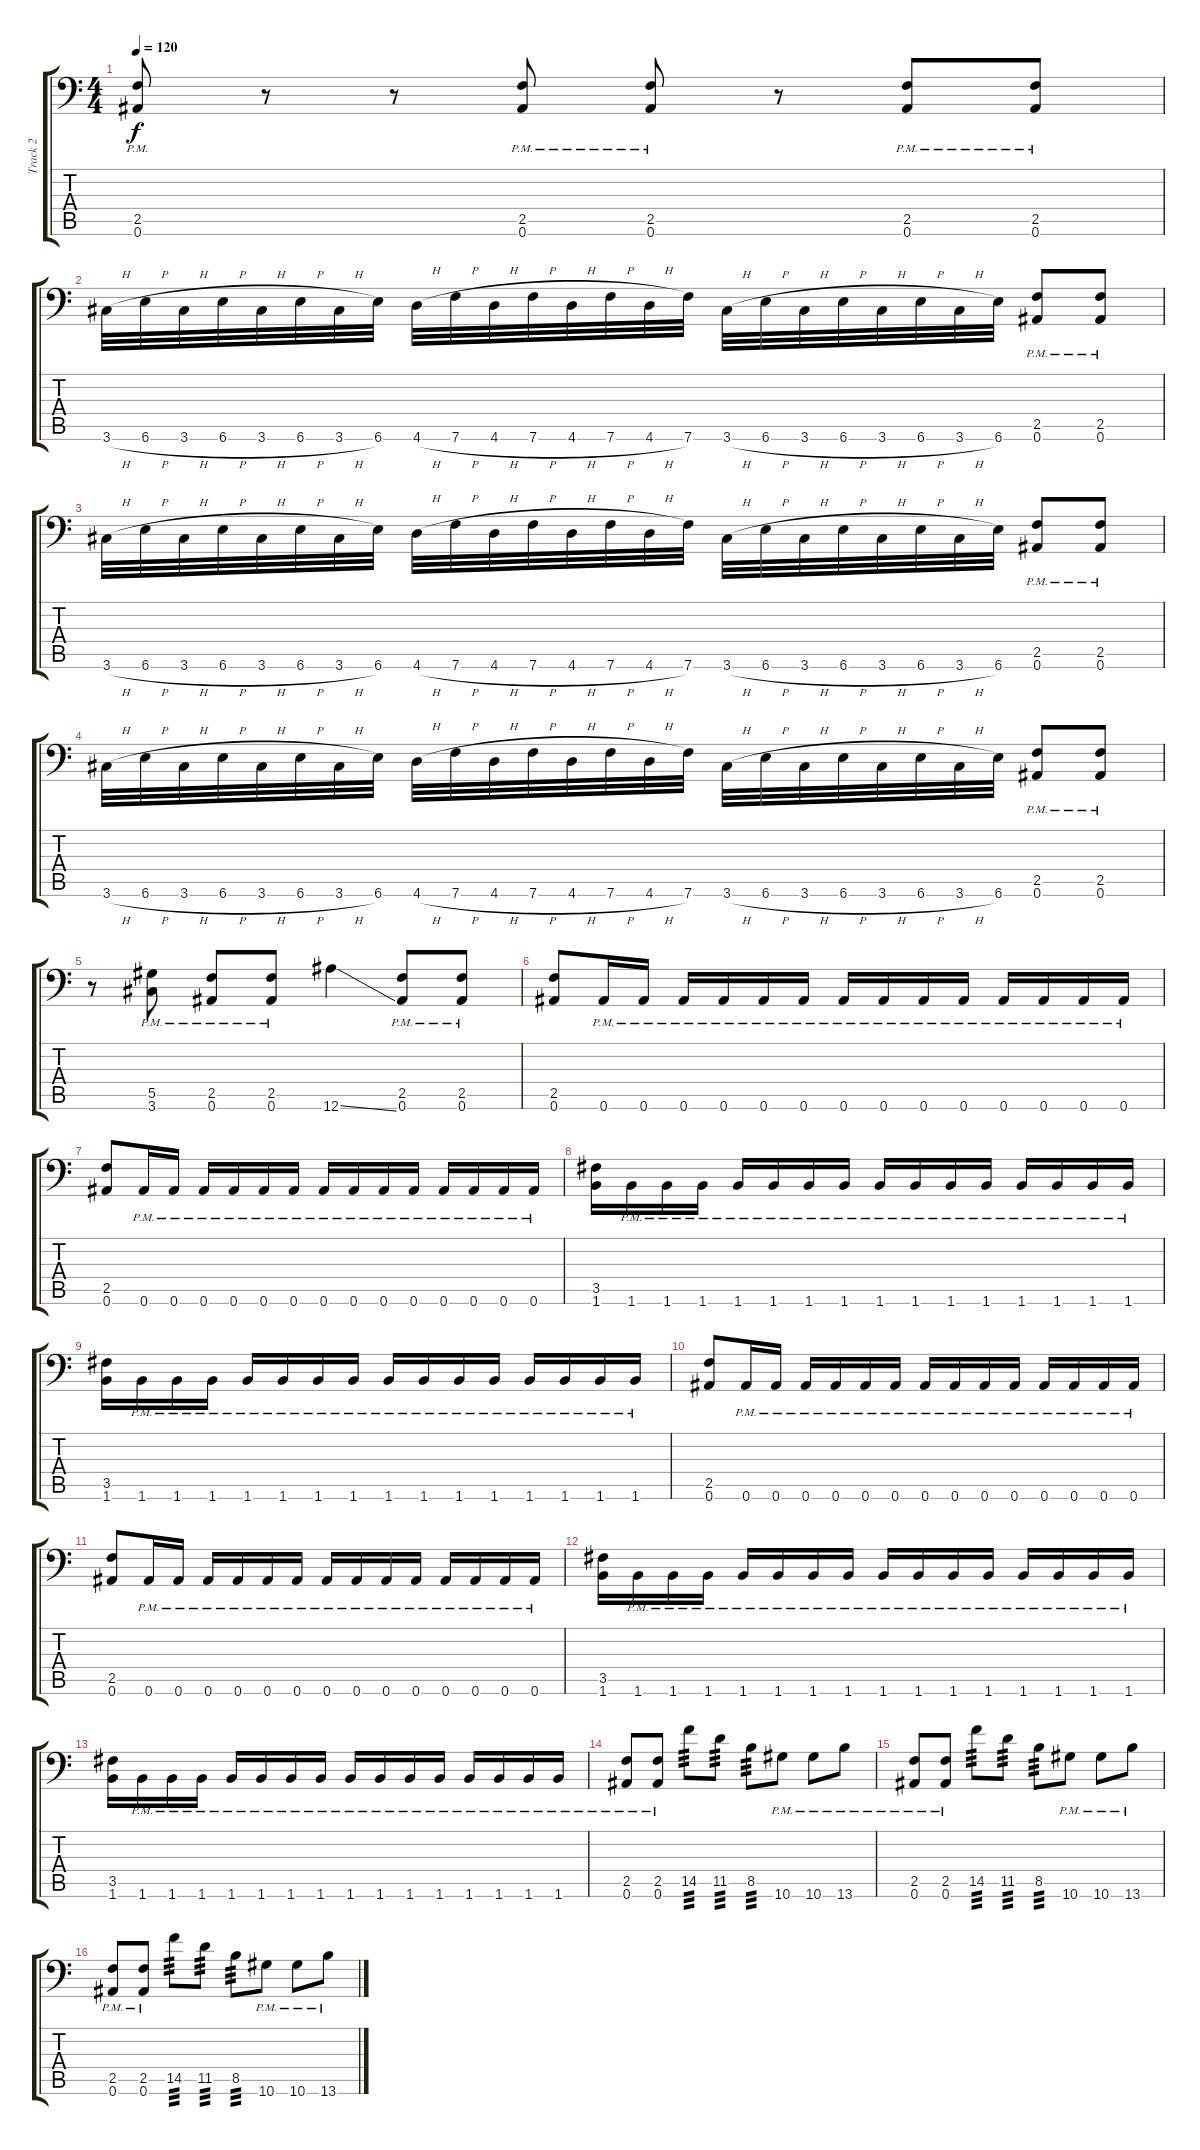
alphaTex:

\track ("Track 2" "Track 2") {instrument distortionguitar}
\staff {score tabs}
\tuning (Bb3 F3 Db3 Ab2 Eb2 Bb1) {hide}
\ts (4 4)
\tempo 120
\clef f4
\ks c
(2.5{pm} 0.6).8{dy f} r.8 r.8 (2.5{pm} 0.6).8 (2.5{pm} 0.6).8 r.8 (2.5{pm} 0.6).8 (2.5{pm} 0.6).8 |
3.6{h}.32 6.6{h}.32 3.6{h}.32 6.6{h}.32 3.6{h}.32 6.6{h}.32 3.6{h}.32 6.6.32 4.6{h}.32 7.6{h}.32 4.6{h}.32 7.6{h}.32 4.6{h}.32 7.6{h}.32 4.6{h}.32 7.6.32 3.6{h}.32 6.6{h}.32 3.6{h}.32 6.6{h}.32 3.6{h}.32 6.6{h}.32 3.6{h}.32 6.6.32 (2.5{pm} 0.6{pm}).8 (2.5{pm} 0.6{pm}).8 |
3.6{h}.32 6.6{h}.32 3.6{h}.32 6.6{h}.32 3.6{h}.32 6.6{h}.32 3.6{h}.32 6.6.32 4.6{h}.32 7.6{h}.32 4.6{h}.32 7.6{h}.32 4.6{h}.32 7.6{h}.32 4.6{h}.32 7.6.32 3.6{h}.32 6.6{h}.32 3.6{h}.32 6.6{h}.32 3.6{h}.32 6.6{h}.32 3.6{h}.32 6.6.32 (2.5{pm} 0.6).8 (2.5{pm} 0.6).8 |
3.6{h}.32 6.6{h}.32 3.6{h}.32 6.6{h}.32 3.6{h}.32 6.6{h}.32 3.6{h}.32 6.6.32 4.6{h}.32 7.6{h}.32 4.6{h}.32 7.6{h}.32 4.6{h}.32 7.6{h}.32 4.6{h}.32 7.6.32 3.6{h}.32 6.6{h}.32 3.6{h}.32 6.6{h}.32 3.6{h}.32 6.6{h}.32 3.6{h}.32 6.6.32 (2.5{pm} 0.6).8 (2.5{pm} 0.6).8 |
r.8 (5.5{pm} 3.6).8 (2.5{pm} 0.6).8 (2.5{pm} 0.6).8 12.6{ss}.4 (2.5{pm} 0.6).8 (2.5{pm} 0.6).8 |
(2.5 0.6).8 0.6{pm}.16 0.6{pm}.16 0.6{pm}.16 0.6{pm}.16 0.6{pm}.16 0.6{pm}.16 0.6{pm}.16 0.6{pm}.16 0.6{pm}.16 0.6{pm}.16 0.6{pm}.16 0.6{pm}.16 0.6{pm}.16 0.6{pm}.16 |
(2.5 0.6).8 0.6{pm}.16 0.6{pm}.16 0.6{pm}.16 0.6{pm}.16 0.6{pm}.16 0.6{pm}.16 0.6{pm}.16 0.6{pm}.16 0.6{pm}.16 0.6{pm}.16 0.6{pm}.16 0.6{pm}.16 0.6{pm}.16 0.6{pm}.16 |
(3.5 1.6).16 1.6{pm}.16 1.6{pm}.16 1.6{pm}.16 1.6{pm}.16 1.6{pm}.16 1.6{pm}.16 1.6{pm}.16 1.6{pm}.16 1.6{pm}.16 1.6{pm}.16 1.6{pm}.16 1.6{pm}.16 1.6{pm}.16 1.6{pm}.16 1.6{pm}.16 |
(3.5 1.6).16 1.6{pm}.16 1.6{pm}.16 1.6{pm}.16 1.6{pm}.16 1.6{pm}.16 1.6{pm}.16 1.6{pm}.16 1.6{pm}.16 1.6{pm}.16 1.6{pm}.16 1.6{pm}.16 1.6{pm}.16 1.6{pm}.16 1.6{pm}.16 1.6{pm}.16 |
(2.5 0.6).8 0.6{pm}.16 0.6{pm}.16 0.6{pm}.16 0.6{pm}.16 0.6{pm}.16 0.6{pm}.16 0.6{pm}.16 0.6{pm}.16 0.6{pm}.16 0.6{pm}.16 0.6{pm}.16 0.6{pm}.16 0.6{pm}.16 0.6{pm}.16 |
(2.5 0.6).8 0.6{pm}.16 0.6{pm}.16 0.6{pm}.16 0.6{pm}.16 0.6{pm}.16 0.6{pm}.16 0.6{pm}.16 0.6{pm}.16 0.6{pm}.16 0.6{pm}.16 0.6{pm}.16 0.6{pm}.16 0.6{pm}.16 0.6{pm}.16 |
(3.5 1.6).16 1.6{pm}.16 1.6{pm}.16 1.6{pm}.16 1.6{pm}.16 1.6{pm}.16 1.6{pm}.16 1.6{pm}.16 1.6{pm}.16 1.6{pm}.16 1.6{pm}.16 1.6{pm}.16 1.6{pm}.16 1.6{pm}.16 1.6{pm}.16 1.6{pm}.16 |
(3.5 1.6).16 1.6{pm}.16 1.6{pm}.16 1.6{pm}.16 1.6{pm}.16 1.6{pm}.16 1.6{pm}.16 1.6{pm}.16 1.6{pm}.16 1.6{pm}.16 1.6{pm}.16 1.6{pm}.16 1.6{pm}.16 1.6{pm}.16 1.6{pm}.16 1.6{pm}.16 |
(2.5 0.6{pm}).8 (2.5 0.6{pm}).8 14.5.8{tp 3} 11.5.8{tp 3} 8.5.8{tp 3} 10.6{pm}.8 10.6{pm}.8 13.6{pm}.8 |
(2.5 0.6{pm}).8 (2.5 0.6{pm}).8 14.5.8{tp 3} 11.5.8{tp 3} 8.5.8{tp 3} 10.6{pm}.8 10.6{pm}.8 13.6{pm}.8 |
(2.5 0.6{pm}).8 (2.5 0.6{pm}).8 14.5.8{tp 3} 11.5.8{tp 3} 8.5.8{tp 3} 10.6{pm}.8 10.6{pm}.8 13.6{pm}.8
